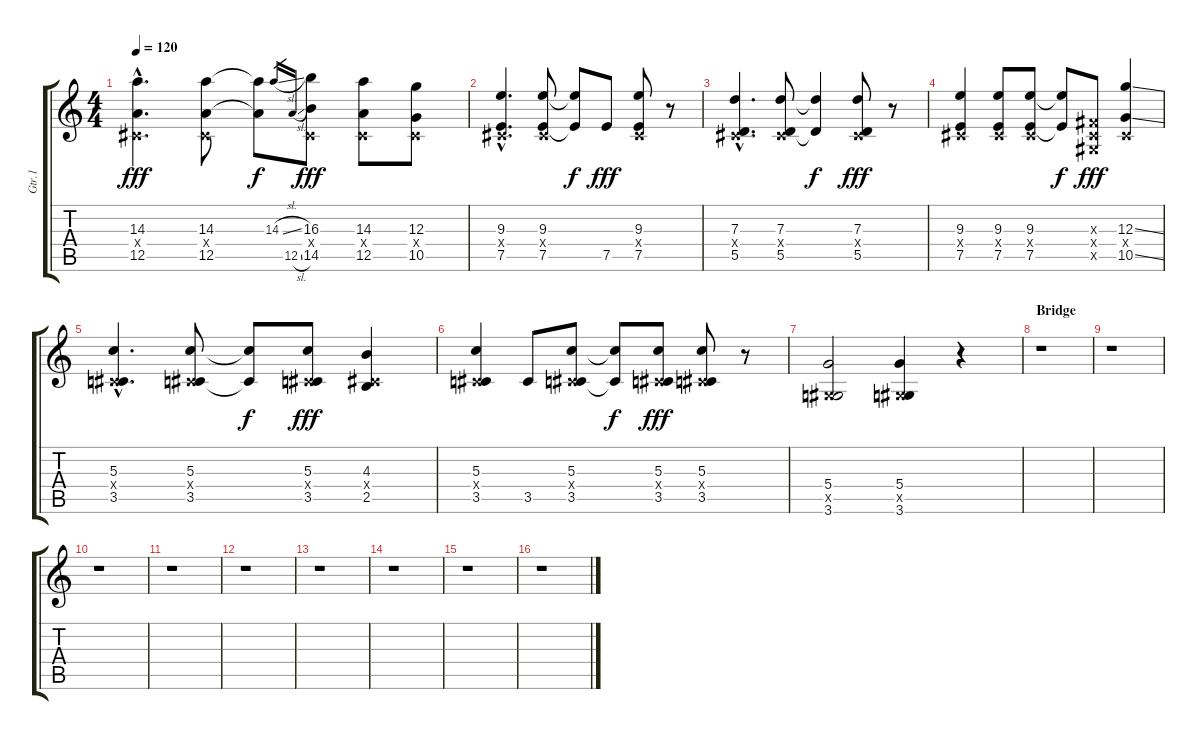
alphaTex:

\track ("Gtr.1" "Gtr.1") {instrument electricguitarjazz}
\staff {score tabs}
\tuning (E4 B3 G3 D3 A2 E2) {hide}
\ts (4 4)
\tempo 120
\clef g2
\ks c
(14.3{hac} -1.4{hac x} 12.5{hac}).4{d dy fff} (14.3 -1.4{x} 12.5).8 (14.3{t} 12.5{t}).8{dy f} 14.3{sl}.16{gr} 12.5{sl}.16{gr} (16.3 -1.4{x} 14.5).8{dy fff} (14.3 -1.4{x} 12.5).8 (12.3 -1.4{x} 10.5).8 |
(9.3{hac} -1.4{hac x} 7.5{hac}).4{d} (9.3 -1.4{x} 7.5).8 (9.3{t} 7.5{t}).8{dy f} 7.5.8{dy fff} (9.3 -1.4{x} 7.5).8 r.8 |
(7.3{hac} -1.4{hac x} 5.5{hac}).4{d} (7.3 -1.4{x} 5.5).8 (7.3{t} 5.5{t}).4{dy f} (7.3 -1.4{x} 5.5).8{dy fff} r.8 |
(9.3 -1.4{x} 7.5).4 (9.3 -1.4{x} 7.5).8 (9.3 -1.4{x} 7.5).8 (9.3{t} 7.5{t}).8{dy f} (-1.3{x} -1.4{x} -1.5{x}).8{dy fff} (12.3{ss} -1.4{x} 10.5{ss}).4 |
(5.3{hac} -1.4{hac x} 3.5{hac}).4{d} (5.3 -1.4{x} 3.5).8 (5.3{t} 3.5{t}).8{dy f} (5.3 -1.4{x} 3.5).8{dy fff} (4.3 -1.4{x} 2.5).4 |
(5.3 -1.4{x} 3.5).4 3.5.8 (5.3 -1.4{x} 3.5).8 (5.3{t} 3.5{t}).8{dy f} (5.3 -1.4{x} 3.5).8{dy fff} (5.3 -1.4{x} 3.5).8 r.8 |
(5.4 -1.5{x} 3.6).2 (5.4 -1.5{x} 3.6).4 r.4 |
\section ("" "Bridge")
r.1 |
r.1 |
r.1 |
r.1 |
r.1 |
r.1 |
r.1 |
r.1 |
r.1
